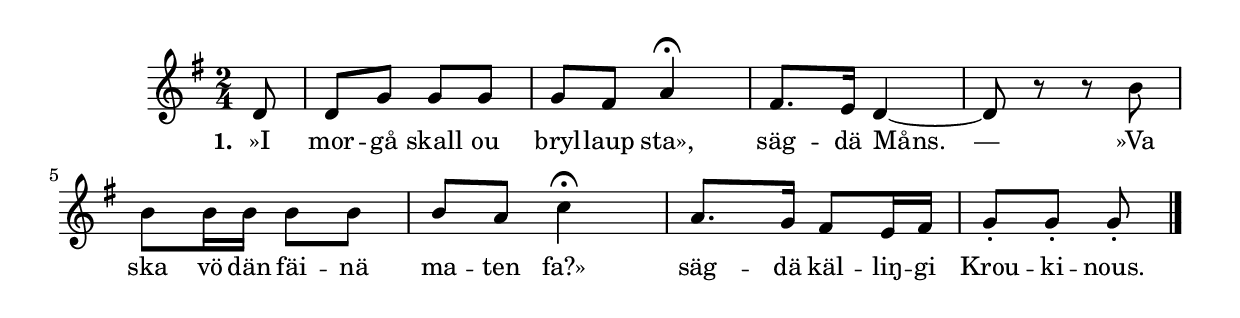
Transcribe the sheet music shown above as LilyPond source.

{
\time 2/4
\key g \major
\partial 8

 d'8  | 
 d' g' g' g'  | 
 g' fis' a'4-\fermata  | 
 fis'8. e'16 d'4-~  | 
 d'8 r r b'  | 
 b' b'16 b' b'8 b'  | 
 b' a' c''4-\fermata  | 
 a'8. g'16 fis'8 e'16 fis'  | 
 g'8-. g'-. g'-. \bar "|."
 }
 \addlyrics {
     \set stanza = #"1. "
     »I mor -- gå skall ou bryl -- laup sta», säg -- dä "Måns.    —" »Va
     ska vö dän fäi -- nä ma -- ten fa?» säg -- dä käl -- liŋ -- gi Krou -- ki -- nous.
}
